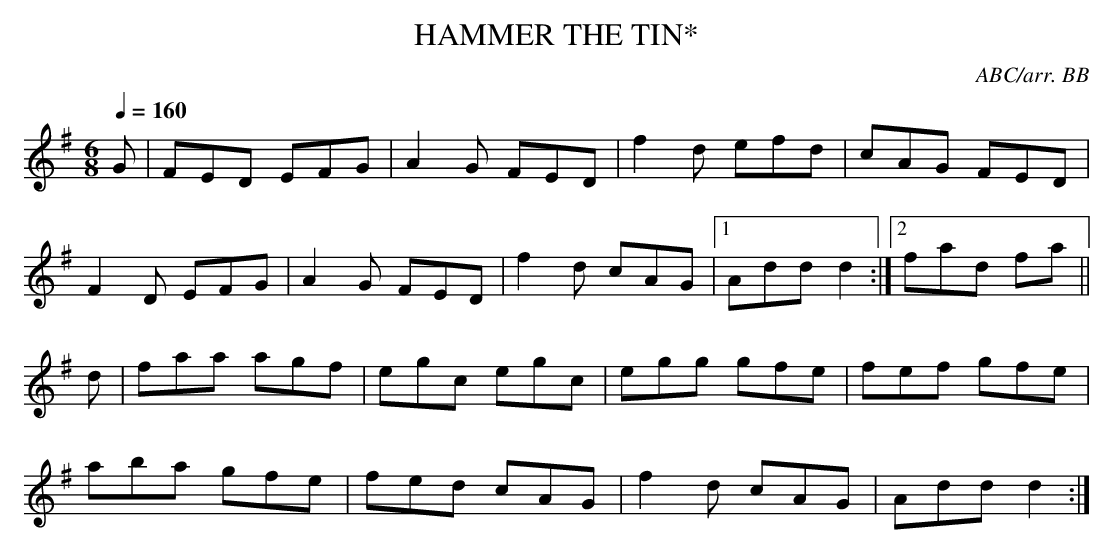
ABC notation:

X:1
T:HAMMER THE TIN*
C:ABC/arr. BB
Q:1/4=160
L:1/8
M:6/8
K:Dmix
G|FED EFG|A2G FED|f2d efd|cAG FED|
F2D EFG|A2G FED|f2d cAG|1 Add d2:|\
[2 fad fa||
d|faa agf|egc egc|egg gfe|fef gfe|
aba gfe|fed cAG|f2d cAG|Add d2:|
